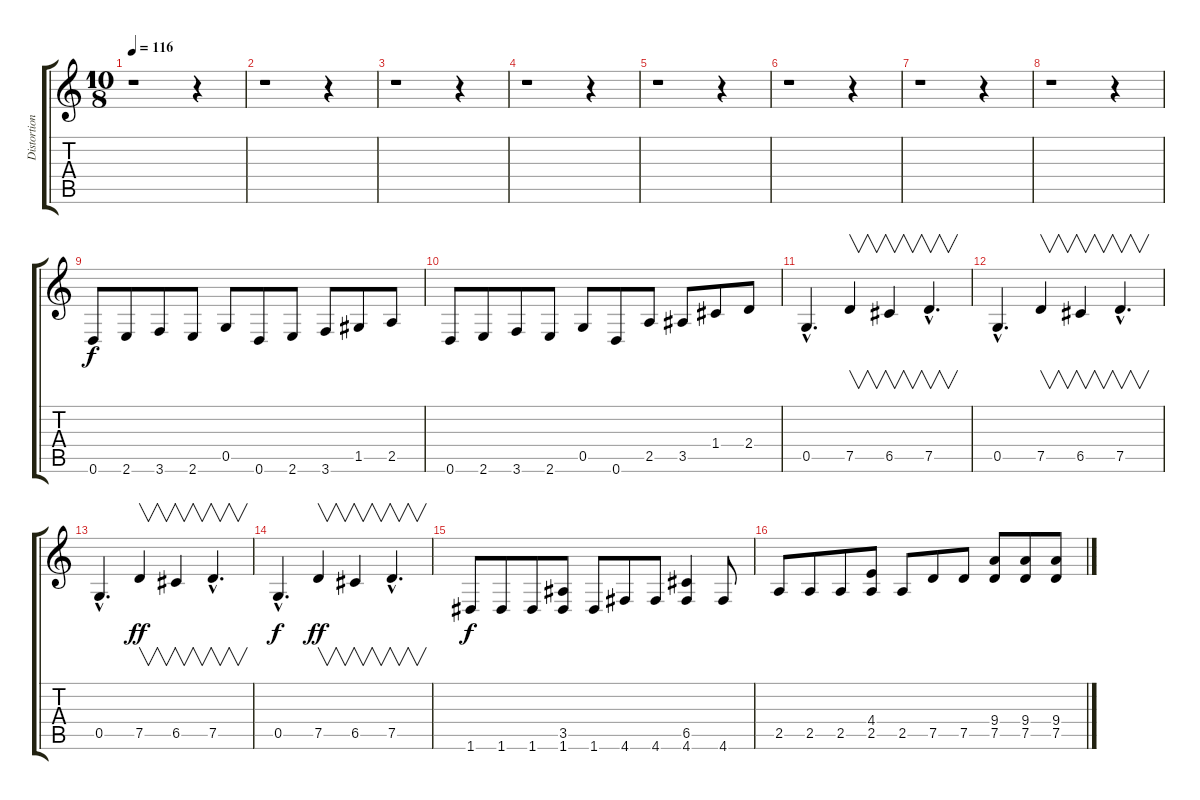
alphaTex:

\track ("Distortion Guitar" "Distortion") {instrument distortionguitar}
\staff {score tabs}
\tuning (D4 A3 F3 C3 G2 D2) {hide}
\ts (10 8)
\tempo 116
\clef g2
\ks c
r.1{dy f} r.4 |
r.1 r.4 |
r.1 r.4 |
r.1 r.4 |
r.1 r.4 |
r.1 r.4 |
r.1 r.4 |
r.1 r.4 |
0.6.8{volume 12} 2.6.8 3.6.8 2.6.8 0.5.8 0.6.8 2.6.8 3.6.8 1.5.8 2.5.8 |
0.6.8 2.6.8 3.6.8 2.6.8 0.5.8 0.6.8 2.5.8 3.5.8 1.4.8 2.4.8 |
0.5{hac}.4{d} 7.5.4{v} 6.5.4{v} 7.5{hac}.4{v d} |
0.5{hac}.4{d} 7.5.4{v} 6.5.4{v} 7.5{hac}.4{v d} |
0.5{hac}.4{d} 7.5.4{v dy ff} 6.5.4{v} 7.5{hac}.4{v d} |
0.5{hac}.4{d dy f} 7.5.4{v dy ff} 6.5.4{v} 7.5{hac}.4{v d} |
1.6.8{dy f} 1.6.8 1.6.8 (3.5 1.6).8 1.6.8 4.6.8 4.6.8 (6.5 4.6).4 4.6.8 |
2.5.8 2.5.8 2.5.8 (4.4 2.5).8 2.5.8 7.5.8 7.5.8 (9.4 7.5).8 (9.4 7.5).8 (9.4 7.5).8
